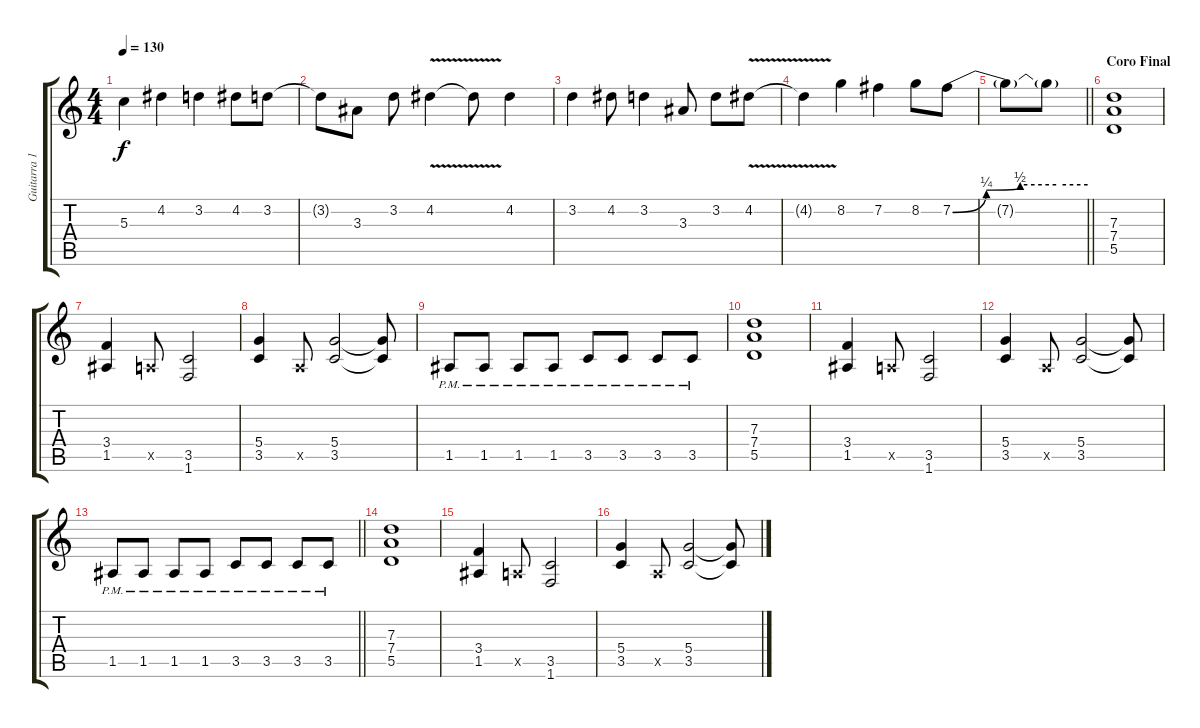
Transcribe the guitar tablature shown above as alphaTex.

\track ("Guitarra 1" "Guitarra 1") {instrument distortionguitar}
\staff {score tabs}
\tuning (E4 B3 G3 D3 A2 E2) {hide}
\ts (4 4)
\tempo 130
\clef g2
\ks c
5.3{t}.4{dy f} 4.2.4 3.2.4 4.2.8 3.2.8 |
3.2{t}.8 3.3.8 3.2.8 4.2{v}.4 4.2{t}.8 4.2.4 |
3.2.4 4.2.8 3.2.4 3.3.8 3.2.8 4.2{v}.8 |
4.2{t}.4 8.2.4 7.2.4 8.2.8 7.2{be (custom 0 0 15 1 30 2 46 2 60 2)}.8 |
\barLineRight lightlight
7.2{t}.8 7.2{t}.8 |
\section ("" "Coro Final")
(7.3 7.4 5.5).1 |
(3.4 1.5).4 0.5{x}.8 (3.5 1.6).2 |
(5.4 3.5).4 0.5{x}.8 (5.4 3.5).2 (5.4{t} 3.5{t}).8 |
1.5{pm}.8 1.5{pm}.8 1.5{pm}.8 1.5{pm}.8 3.5{pm}.8 3.5{pm}.8 3.5{pm}.8 3.5{pm}.8 |
(7.3 7.4 5.5).1 |
(3.4 1.5).4 0.5{x}.8 (3.5 1.6).2 |
(5.4 3.5).4 0.5{x}.8 (5.4 3.5).2 (5.4{t} 3.5{t}).8 |
\barLineRight lightlight
1.5{pm}.8 1.5{pm}.8 1.5{pm}.8 1.5{pm}.8 3.5{pm}.8 3.5{pm}.8 3.5{pm}.8 3.5{pm}.8 |
(7.3 7.4 5.5).1 |
(3.4 1.5).4 0.5{x}.8 (3.5 1.6).2 |
(5.4 3.5).4 0.5{x}.8 (5.4 3.5).2 (5.4{t} 3.5{t}).8
